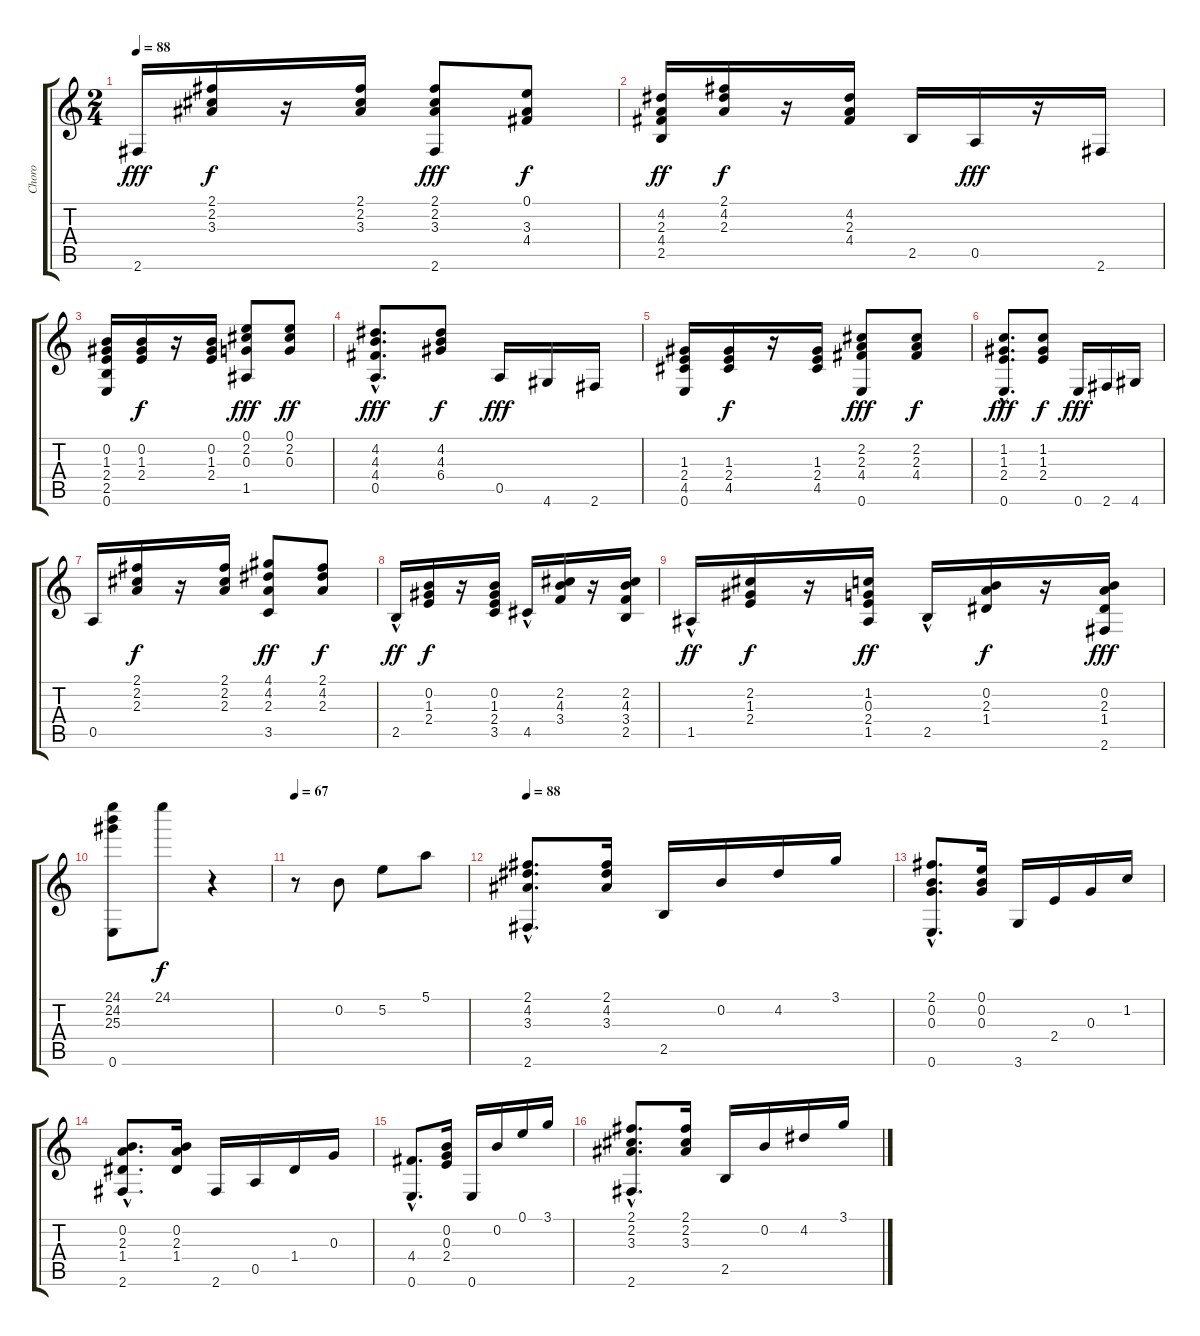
\track ("Choro" "Choro") {instrument acousticguitarnylon}
\staff {score tabs}
\tuning (E4 B3 G3 D3 A2 E2) {hide}
\ts (2 4)
\tempo 88
\clef g2
\ks c
2.6.16{dy fff} (2.1 2.2 3.3).16{dy f} r.16 (2.1 2.2 3.3).16 (2.1 2.2 3.3 2.6).8{dy fff} (0.1 3.3 4.4).8{dy f} |
(4.2 2.3 4.4 2.5).16{dy ff} (2.1 4.2 2.3).16{dy f} r.16 (4.2 2.3 4.4).16 2.5.16 0.5.16{dy fff} r.16 2.6.16 |
(0.2 1.3 2.4 2.5 0.6).16 (0.2 1.3 2.4).16{dy f} r.16 (0.2 1.3 2.4).16 (0.1 2.2 0.3 1.5).8{dy fff} (0.1 2.2 0.3).8{dy ff} |
(4.2{hac} 4.3{hac} 4.4{hac} 0.5).8{d dy fff} (4.2 4.3 6.4).8{dy f} 0.5.16{dy fff} 4.6.16 2.6.16 |
(1.3 2.4 4.5 0.6).16 (1.3 2.4 4.5).16{dy f} r.16 (1.3 2.4 4.5).16 (2.2 2.3 4.4 0.6).8{dy fff} (2.2 2.3 4.4).8{dy f} |
(1.2{hac} 1.3{hac} 2.4{hac} 0.6).8{d dy fff} (1.2 1.3 2.4).8{dy f} 0.6.16{dy fff} 2.6.16 4.6.16 |
0.5.16 (2.1 2.2 2.3).16{dy f} r.16 (2.1 2.2 2.3).16 (4.1 4.2 2.3 3.5).8{dy ff} (2.1 4.2 2.3).8{dy f} |
2.5{hac}.16{dy ff} (0.2 1.3 2.4).16{dy f} r.16 (0.2 1.3 2.4 3.5).16 4.5{hac}.16 (2.2 4.3 3.4).16 r.16 (2.2 4.3 3.4 2.5).16 |
1.5{hac}.16{dy ff} (2.2 1.3 2.4).16{dy f} r.16 (1.2 0.3 2.4 1.5).16{dy ff} 2.5{hac}.16 (0.2 2.3 1.4).16{dy f} r.16 (0.2 2.3 1.4 2.6).16{dy fff} |
(24.1 24.2 25.3 0.6).8 24.1.8{dy f} r.4 |
\tempo 67
r.8 0.2.8 5.2.8 5.1.8 |
\tempo 88
(2.1{hac} 4.2{hac} 3.3{hac} 2.6).8{d} (2.1 4.2 3.3).16 2.5.16 0.2.16 4.2.16 3.1.16 |
(2.1{hac} 0.2{hac} 0.3{hac} 0.6).8{d} (0.1 0.2 0.3).16 3.6.16 2.4.16 0.3.16 1.2.16 |
(0.2{hac} 2.3{hac} 1.4{hac} 2.6).8{d} (0.2 2.3 1.4).16 2.6.16 0.5.16 1.4.16 0.3.16 |
(4.4{hac} 0.6).8{d} (0.2 0.3 2.4).16 0.6.16 0.2.16 0.1.16 3.1.16 |
(2.1{hac} 2.2{hac} 3.3{hac} 2.6).8{d} (2.1 2.2 3.3).16 2.5.16 0.2.16 4.2.16 3.1.16
